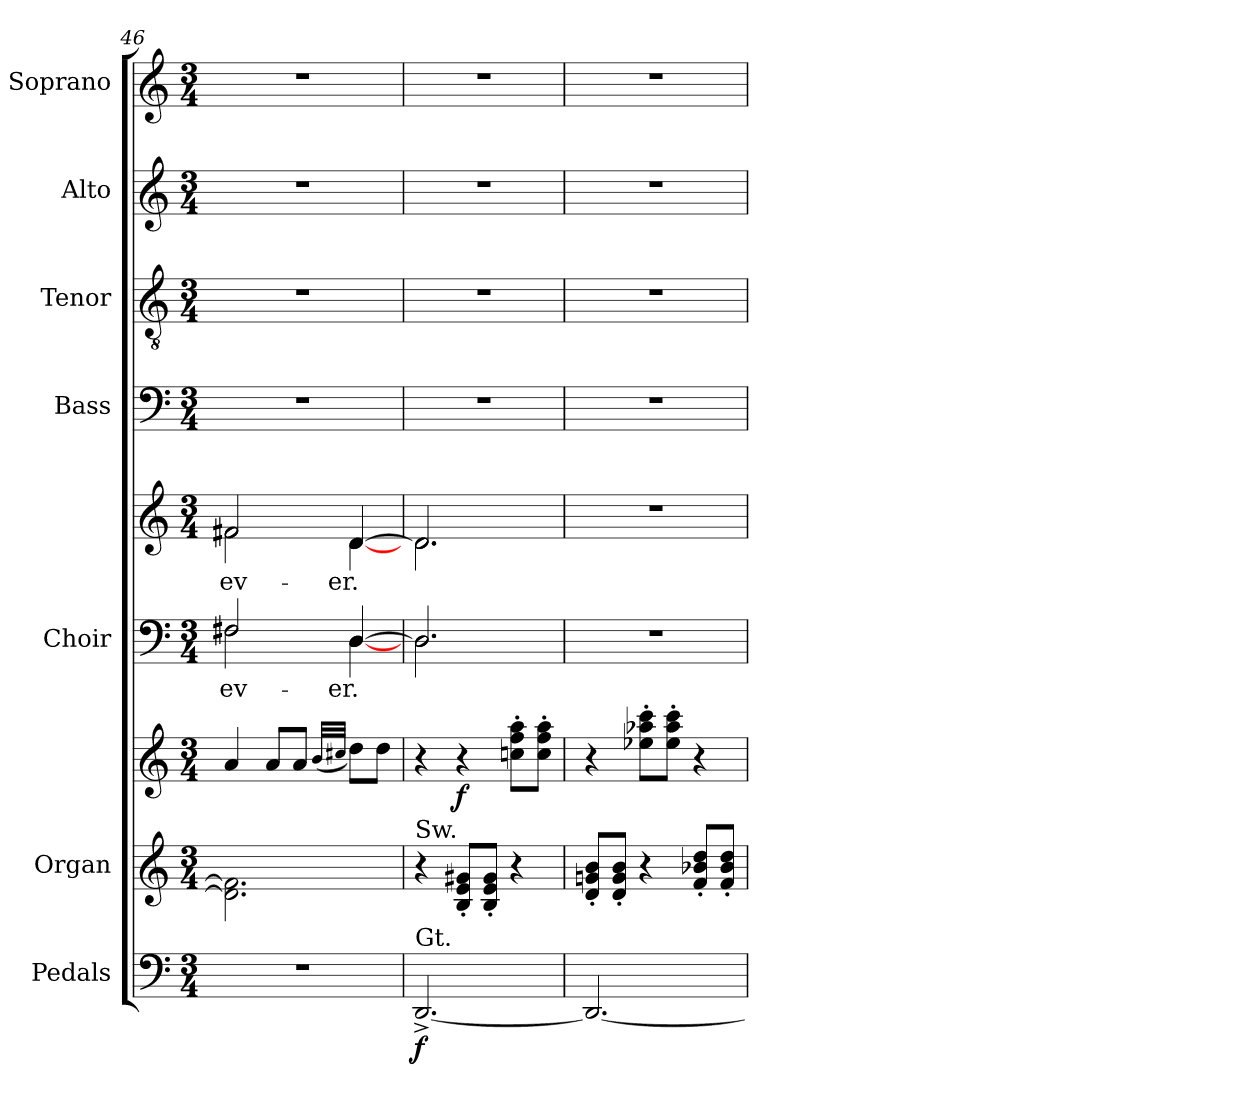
**kern	**dynam	**kern	**kern	**dynam	**kern	**text	**kern	**text	**kern	**kern	**kern	**kern
*part7	*part7	*part6	*part6	*part6	*part5	*part5	*part5	*part5	*part4	*part3	*part2	*part1
*staff9	*staff9	*staff8	*staff7	*staff7/8	*staff6	*staff6	*staff5	*staff5	*staff4	*staff3	*staff2	*staff1
*I"Pedals	*	*I"Organ	*	*	*I"Choir	*	*	*	*I"Bass	*I"Tenor	*I"Alto	*I"Soprano
*I'Ped.	*	*I'Org.	*	*	*I'Choir	*	*	*	*I'B.	*I'T.	*I'A.	*I'S.
*clefF4	*	*clefG2	*clefG2	*	*clefF4	*	*clefG2	*	*clefF4	*clefGv2	*clefG2	*clefG2
*	*	*	*	*	*	*	*	*	*	*ITrd7c12	*	*
*k[]	*	*k[]	*k[]	*	*k[]	*	*k[]	*	*k[]	*k[]	*k[]	*k[]
*C:	*	*C:	*C:	*	*C:	*	*C:	*	*C:	*C:	*C:	*C:
*M3/4	*	*M3/4	*M3/4	*	*M3/4	*	*M3/4	*	*M3/4	*M3/4	*M3/4	*M3/4
=46	=46	=46	=46	=46	=46	=46	=46	=46	=46	=46	=46	=46
!LO:N:vis=1	!	!	!	!	!	!	!	!	!	!	!	!
*	*	*^	*	*	*	*	*	*	*	*	*	*
!	!	!	!	!	!	!	!LO:LY:b:color=#000000	!	!	!	!	!	!
*	*	*	*	*	*	*^	*	*	*	*	*	*	*
!	!	!	!	!	!	!	!	!	!	!LO:LY:b:color=#000000	!LO:N:vis=1	!LO:N:vis=1	!LO:N:vis=1	!LO:N:vis=1
*	*	*	*	*	*	*	*	*	*^	*	*	*	*	*
2.r	.	2.ryy	2.di\] 2.f#i]	4ai/	.	2F#Xi/	2F#i\	ev-	2f#Xi/	2f#i\	ev-	2.r	2.r	2.r	2.r
.	.	.	.	8ai/L	.	.	.	.	.	.	.	.	.	.	.
.	.	.	.	8ai/J	.	.	.	.	.	.	.	.	.	.	.
.	.	.	.	(32qbi/LLL	.	.	.	.	.	.	.	.	.	.	.
.	.	.	.	32qcc#Xi/JJJ	.	.	.	.	.	.	.	.	.	.	.
!	!	!	!	!	!	!	!	!LO:LY:b:color=#000000	!	!	!	!	!	!	!
!	!	!	!	!	!	!	!	!	!	!	!LO:LY:b:color=#000000	!	!	!	!
.	.	.	.	8ddi\L)	.	[>4Di/	[<4Di\	-er.	[>4di/	[<4di\	-er.	.	.	.	.
.	.	.	.	8ddi\J	.	.	.	.	.	.	.	.	.	.	.
*	*	*v	*v	*	*	*	*	*	*	*	*	*	*	*	*
=47	=47	=47	=47	=47	=47	=47	=47	=47	=47	=47	=47	=47	=47	=47
!	!	!LO:TX:a:t=Sw.	!	!	!	!	!	!	!	!	!	!	!	!
!LO:TX:a:t=Gt.	!	!	!	!	!	!	!	!	!	!	!	!	!	!
!	!	!	!	!	!	!	!	!	!	!	!LO:N:vis=1	!LO:N:vis=1	!LO:N:vis=1	!LO:N:vis=1
[<2.DD^i/	f	4r	4r	.	2.Di/]	2.Di\	.	2.di/]	2.di\	.	2.r	2.r	2.r	2.r
.	.	8Bi/' 8ei' 8g#Xi'L	4r	f	.	.	.	.	.	.	.	.	.	.
.	.	8Bi/' 8ei' 8g#i'J	.	.	.	.	.	.	.	.	.	.	.	.
.	.	4r	8ccni\' 8ffi' 8aai'L	.	.	.	.	.	.	.	.	.	.	.
.	.	.	8cci\' 8ffi' 8aai'J	.	.	.	.	.	.	.	.	.	.	.
*	*	*	*	*	*v	*v	*	*	*	*	*	*	*	*
*	*	*	*	*	*	*	*v	*v	*	*	*	*	*
=48	=48	=48	=48	=48	=48	=48	=48	=48	=48	=48	=48	=48
!	!	!	!	!	!LO:N:vis=1	!	!LO:N:vis=1	!	!LO:N:vis=1	!LO:N:vis=1	!LO:N:vis=1	!LO:N:vis=1
2.DDi/_<	.	8di/' 8gni' 8bi'L	4r	.	2.r	.	2.r	.	2.r	2.r	2.r	2.r
.	.	8di/' 8gi' 8bi'J	.	.	.	.	.	.	.	.	.	.
.	.	4r	8ee-Xi\' 8aa-Xi' 8ccci'L	.	.	.	.	.	.	.	.	.
.	.	.	8ee-i\' 8aa-i' 8ccci'J	.	.	.	.	.	.	.	.	.
.	.	8fi/' 8b-Xi' 8ddi'L	4r	.	.	.	.	.	.	.	.	.
.	.	8fi/' 8b-i' 8ddi'J	.	.	.	.	.	.	.	.	.	.
=	=	=	=	=	=	=	=	=	=	=	=	=
*-	*-	*-	*-	*-	*-	*-	*-	*-	*-	*-	*-	*-
